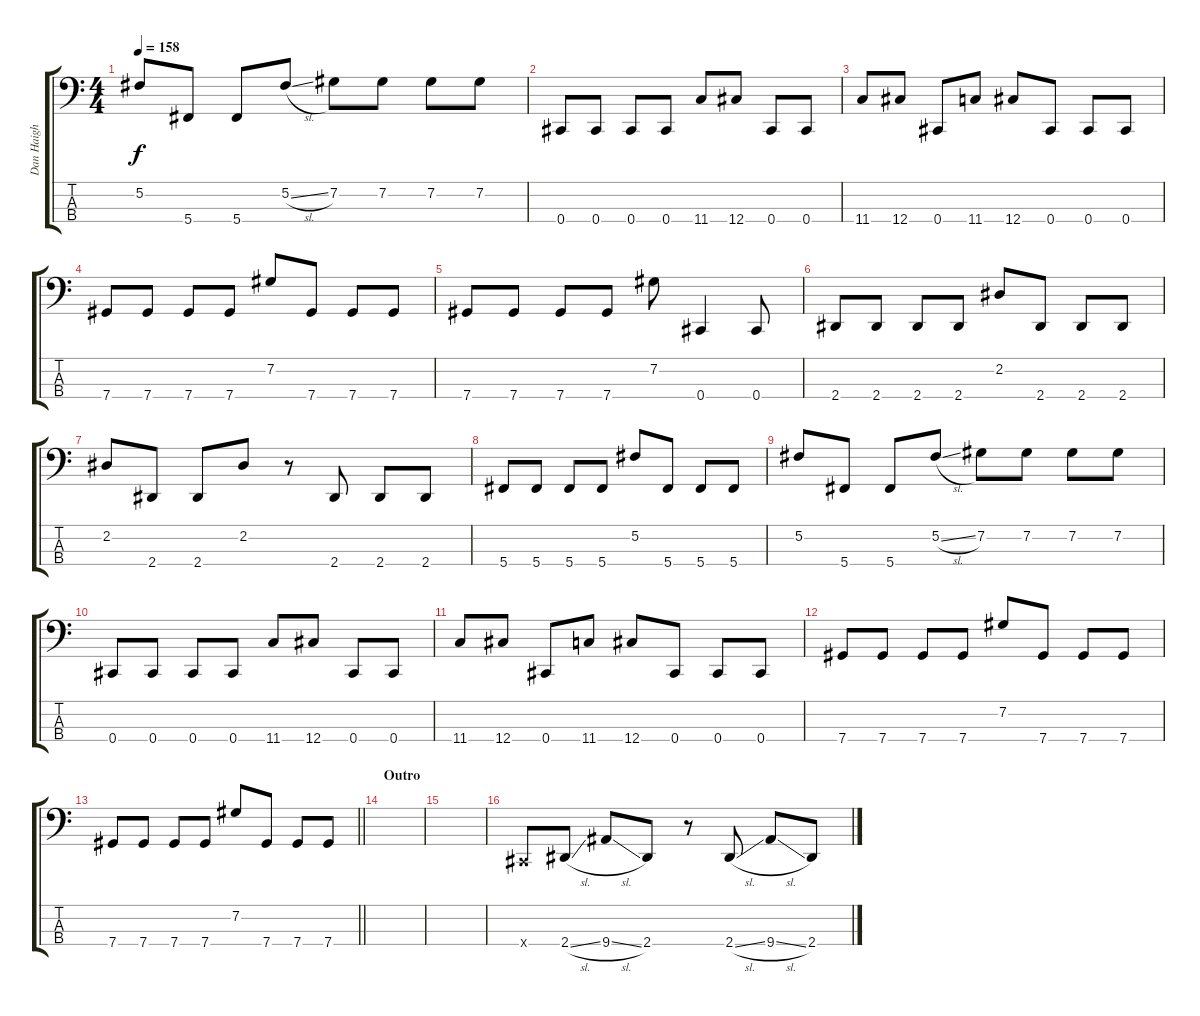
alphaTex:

\track ("Dan Haigh" "Dan Haigh") {instrument electricbasspick}
\staff {score tabs}
\tuning (Gb2 Db2 Ab1 Db1) {hide}
\ts (4 4)
\tempo 158
\clef f4
\ks c
5.2.8{dy f} 5.4.8 5.4.8 5.2{sl}.8 7.2.8 7.2.8 7.2.8 7.2.8 |
0.4.8 0.4.8 0.4.8 0.4.8 11.4.8 12.4.8 0.4.8 0.4.8 |
11.4.8 12.4.8 0.4.8 11.4.8 12.4.8 0.4.8 0.4.8 0.4.8 |
7.4.8 7.4.8 7.4.8 7.4.8 7.2.8 7.4.8 7.4.8 7.4.8 |
7.4.8 7.4.8 7.4.8 7.4.8 7.2.8 0.4.4 0.4.8 |
2.4.8 2.4.8 2.4.8 2.4.8 2.2.8 2.4.8 2.4.8 2.4.8 |
2.2.8 2.4.8 2.4.8 2.2.8 r.8 2.4.8 2.4.8 2.4.8 |
5.4.8 5.4.8 5.4.8 5.4.8 5.2.8 5.4.8 5.4.8 5.4.8 |
5.2.8 5.4.8 5.4.8 5.2{sl}.8 7.2.8 7.2.8 7.2.8 7.2.8 |
0.4.8 0.4.8 0.4.8 0.4.8 11.4.8 12.4.8 0.4.8 0.4.8 |
11.4.8 12.4.8 0.4.8 11.4.8 12.4.8 0.4.8 0.4.8 0.4.8 |
7.4.8 7.4.8 7.4.8 7.4.8 7.2.8 7.4.8 7.4.8 7.4.8 |
\barLineRight lightlight
7.4.8 7.4.8 7.4.8 7.4.8 7.2.8 7.4.8 7.4.8 7.4.8 |
\section ("" "Outro")
|
|
0.4{x}.8 2.4{sl}.8 9.4{sl}.8 2.4.8 r.8 2.4{sl}.8 9.4{sl}.8 2.4.8
